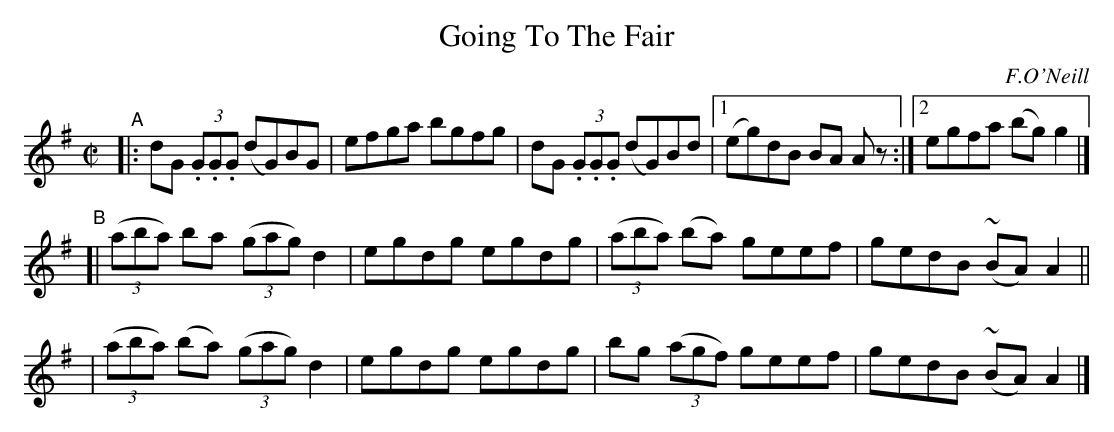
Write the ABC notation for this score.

X:1
T: Going To The Fair
O: F.O'Neill
M: C|
L: 1/8
K: G
"^A"|: dG (3.G.G.G (dG)BG | efga bgfg | dG (3.G.G.G (dG)Bd |[1 (eg)dB BA A z :|[2 egfa (bg)g2 |]
"^B"[| ((3aba)  ba  ((3gag) d2 | egdg egdg | ((3aba) (ba) geef | gedB (~BA)A2 ||
     | ((3aba) (ba) ((3gag) d2 | egdg egdg |   bg ((3agf) geef | gedB (~BA)A2 |]
